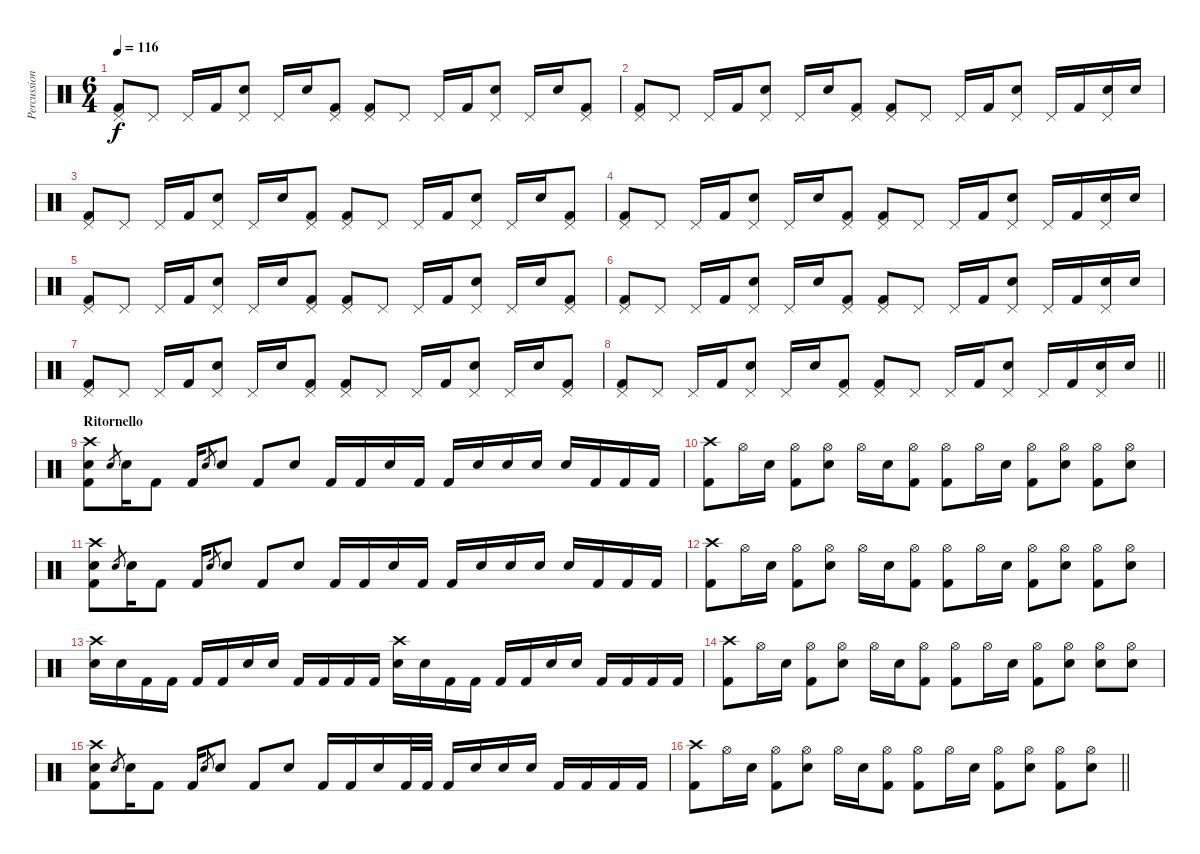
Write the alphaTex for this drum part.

\track ("Percussioni" "Percussion") {instrument percussion}
\staff {score}
\articulation defaults
\ts (6 4)
\tempo 116
\clef neutral
\ks c
("Kick (hit) 2" "Pedal Hi-Hat (hit)").8{dy f} "Pedal Hi-Hat (hit)".8 "Pedal Hi-Hat (hit)".16 "Kick (hit) 2".16 ("Snare (hit) 2" "Pedal Hi-Hat (hit)").8 "Pedal Hi-Hat (hit)".16 "Electric Snare (hit)".16 ("Kick (hit) 2" "Pedal Hi-Hat (hit)").8 ("Kick (hit) 2" "Pedal Hi-Hat (hit)").8 "Pedal Hi-Hat (hit)".8 "Pedal Hi-Hat (hit)".16 "Kick (hit) 2".16 ("Snare (hit) 2" "Pedal Hi-Hat (hit)").8 "Pedal Hi-Hat (hit)".16 "Electric Snare (hit)".16 ("Kick (hit) 2" "Pedal Hi-Hat (hit)").8 |
("Kick (hit) 2" "Pedal Hi-Hat (hit)").8 "Pedal Hi-Hat (hit)".8 "Pedal Hi-Hat (hit)".16 "Kick (hit) 2".16 ("Snare (hit) 2" "Pedal Hi-Hat (hit)").8 "Pedal Hi-Hat (hit)".16 "Electric Snare (hit)".16 ("Kick (hit) 2" "Pedal Hi-Hat (hit)").8 ("Kick (hit) 2" "Pedal Hi-Hat (hit)").8 "Pedal Hi-Hat (hit)".8 "Pedal Hi-Hat (hit)".16 "Kick (hit) 2".16 ("Snare (hit) 2" "Pedal Hi-Hat (hit)").8 "Pedal Hi-Hat (hit)".16 "Kick (hit) 2".16 ("Snare (hit) 2" "Pedal Hi-Hat (hit)").16 "Electric Snare (hit)".16 |
("Kick (hit) 2" "Pedal Hi-Hat (hit)").8 "Pedal Hi-Hat (hit)".8 "Pedal Hi-Hat (hit)".16 "Kick (hit) 2".16 ("Snare (hit) 2" "Pedal Hi-Hat (hit)").8 "Pedal Hi-Hat (hit)".16 "Electric Snare (hit)".16 ("Kick (hit) 2" "Pedal Hi-Hat (hit)").8 ("Kick (hit) 2" "Pedal Hi-Hat (hit)").8 "Pedal Hi-Hat (hit)".8 "Pedal Hi-Hat (hit)".16 "Kick (hit) 2".16 ("Snare (hit) 2" "Pedal Hi-Hat (hit)").8 "Pedal Hi-Hat (hit)".16 "Electric Snare (hit)".16 ("Kick (hit) 2" "Pedal Hi-Hat (hit)").8 |
("Kick (hit) 2" "Pedal Hi-Hat (hit)").8 "Pedal Hi-Hat (hit)".8 "Pedal Hi-Hat (hit)".16 "Kick (hit) 2".16 ("Snare (hit) 2" "Pedal Hi-Hat (hit)").8 "Pedal Hi-Hat (hit)".16 "Electric Snare (hit)".16 ("Kick (hit) 2" "Pedal Hi-Hat (hit)").8 ("Kick (hit) 2" "Pedal Hi-Hat (hit)").8 "Pedal Hi-Hat (hit)".8 "Pedal Hi-Hat (hit)".16 "Kick (hit) 2".16 ("Snare (hit) 2" "Pedal Hi-Hat (hit)").8 "Pedal Hi-Hat (hit)".16 "Kick (hit) 2".16 ("Snare (hit) 2" "Pedal Hi-Hat (hit)").16 "Electric Snare (hit)".16 |
("Kick (hit) 2" "Pedal Hi-Hat (hit)").8 "Pedal Hi-Hat (hit)".8 "Pedal Hi-Hat (hit)".16 "Kick (hit) 2".16 ("Snare (hit) 2" "Pedal Hi-Hat (hit)").8 "Pedal Hi-Hat (hit)".16 "Electric Snare (hit)".16 ("Kick (hit) 2" "Pedal Hi-Hat (hit)").8 ("Kick (hit) 2" "Pedal Hi-Hat (hit)").8 "Pedal Hi-Hat (hit)".8 "Pedal Hi-Hat (hit)".16 "Kick (hit) 2".16 ("Snare (hit) 2" "Pedal Hi-Hat (hit)").8 "Pedal Hi-Hat (hit)".16 "Electric Snare (hit)".16 ("Kick (hit) 2" "Pedal Hi-Hat (hit)").8 |
("Kick (hit) 2" "Pedal Hi-Hat (hit)").8 "Pedal Hi-Hat (hit)".8 "Pedal Hi-Hat (hit)".16 "Kick (hit) 2".16 ("Snare (hit) 2" "Pedal Hi-Hat (hit)").8 "Pedal Hi-Hat (hit)".16 "Electric Snare (hit)".16 ("Kick (hit) 2" "Pedal Hi-Hat (hit)").8 ("Kick (hit) 2" "Pedal Hi-Hat (hit)").8 "Pedal Hi-Hat (hit)".8 "Pedal Hi-Hat (hit)".16 "Kick (hit) 2".16 ("Snare (hit) 2" "Pedal Hi-Hat (hit)").8 "Pedal Hi-Hat (hit)".16 "Kick (hit) 2".16 ("Snare (hit) 2" "Pedal Hi-Hat (hit)").16 "Electric Snare (hit)".16 |
("Kick (hit) 2" "Pedal Hi-Hat (hit)").8 "Pedal Hi-Hat (hit)".8 "Pedal Hi-Hat (hit)".16 "Kick (hit) 2".16 ("Snare (hit) 2" "Pedal Hi-Hat (hit)").8 "Pedal Hi-Hat (hit)".16 "Electric Snare (hit)".16 ("Kick (hit) 2" "Pedal Hi-Hat (hit)").8 ("Kick (hit) 2" "Pedal Hi-Hat (hit)").8 "Pedal Hi-Hat (hit)".8 "Pedal Hi-Hat (hit)".16 "Kick (hit) 2".16 ("Snare (hit) 2" "Pedal Hi-Hat (hit)").8 "Pedal Hi-Hat (hit)".16 "Electric Snare (hit)".16 ("Kick (hit) 2" "Pedal Hi-Hat (hit)").8 |
\barLineRight lightlight
("Kick (hit) 2" "Pedal Hi-Hat (hit)").8 "Pedal Hi-Hat (hit)".8 "Pedal Hi-Hat (hit)".16 "Kick (hit) 2".16 ("Snare (hit) 2" "Pedal Hi-Hat (hit)").8 "Pedal Hi-Hat (hit)".16 "Electric Snare (hit)".16 ("Kick (hit) 2" "Pedal Hi-Hat (hit)").8 ("Kick (hit) 2" "Pedal Hi-Hat (hit)").8 "Pedal Hi-Hat (hit)".8 "Pedal Hi-Hat (hit)".16 "Kick (hit) 2".16 ("Snare (hit) 2" "Pedal Hi-Hat (hit)").8 "Pedal Hi-Hat (hit)".16 "Kick (hit) 2".16 ("Snare (hit) 2" "Pedal Hi-Hat (hit)").16 "Electric Snare (hit)".16 |
\section ("" "Ritornello")
("Crash high (hit)" "Snare (hit) 2" "Kick (hit) 2").8 "Snare (hit) 2".8{gr} "Electric Snare (hit)".16 "Kick (hit) 2".8 "Kick (hit) 2".16 "Snare (hit) 2".8{gr} "Electric Snare (hit)".8 "Kick (hit) 2".8 "Electric Snare (hit)".8 "Kick (hit) 2".16 "Kick (hit) 2".16 "Electric Snare (hit)".16 "Kick (hit) 2".16 "Kick (hit) 2".16 "Electric Snare (hit)".16 "Electric Snare (hit)".16 "Snare (hit) 2".16 "Snare (hit) 2".16 "Kick (hit) 2".16 "Kick (hit) 2".16 "Kick (hit) 2".16 |
("Crash high (hit)" "Kick (hit) 2").8 "Hi-Hat (open)".16 "Electric Snare (hit)".16 ("Hi-Hat (open)" "Kick (hit) 2").8 ("Hi-Hat (open)" "Electric Snare (hit)").8 "Hi-Hat (open)".16 "Electric Snare (hit)".16 ("Hi-Hat (open)" "Kick (hit) 2").8 ("Hi-Hat (open)" "Kick (hit) 2").8 "Hi-Hat (open)".16 "Electric Snare (hit)".16 ("Hi-Hat (open)" "Kick (hit) 2").8 ("Hi-Hat (open)" "Electric Snare (hit)").8 ("Hi-Hat (open)" "Kick (hit) 2").8 ("Hi-Hat (open)" "Electric Snare (hit)").8 |
("Crash high (hit)" "Snare (hit) 2" "Kick (hit) 2").8 "Snare (hit) 2".8{gr} "Electric Snare (hit)".16 "Kick (hit) 2".8 "Kick (hit) 2".16 "Snare (hit) 2".8{gr} "Electric Snare (hit)".8 "Kick (hit) 2".8 "Electric Snare (hit)".8 "Kick (hit) 2".16 "Kick (hit) 2".16 "Electric Snare (hit)".16 "Kick (hit) 2".16 "Kick (hit) 2".16 "Electric Snare (hit)".16 "Electric Snare (hit)".16 "Snare (hit) 2".16 "Snare (hit) 2".16 "Kick (hit) 2".16 "Kick (hit) 2".16 "Kick (hit) 2".16 |
("Crash high (hit)" "Kick (hit) 2").8 "Hi-Hat (open)".16 "Electric Snare (hit)".16 ("Hi-Hat (open)" "Kick (hit) 2").8 ("Hi-Hat (open)" "Electric Snare (hit)").8 "Hi-Hat (open)".16 "Electric Snare (hit)".16 ("Hi-Hat (open)" "Kick (hit) 2").8 ("Hi-Hat (open)" "Kick (hit) 2").8 "Hi-Hat (open)".16 "Electric Snare (hit)".16 ("Hi-Hat (open)" "Kick (hit) 2").8 ("Hi-Hat (open)" "Electric Snare (hit)").8 ("Hi-Hat (open)" "Kick (hit) 2").8 ("Hi-Hat (open)" "Electric Snare (hit)").8 |
("Crash high (hit)" "Electric Snare (hit)").16 "Snare (hit) 2".16 "Kick (hit) 2".16 "Kick (hit) 2".16 "Kick (hit) 2".16 "Kick (hit) 2".16 "Snare (hit) 2".16 "Electric Snare (hit)".16 "Kick (hit) 2".16 "Kick (hit) 2".16 "Kick (hit) 2".16 "Kick (hit) 2".16 ("Crash high (hit)" "Electric Snare (hit)").16 "Snare (hit) 2".16 "Kick (hit) 2".16 "Kick (hit) 2".16 "Kick (hit) 2".16 "Kick (hit) 2".16 "Snare (hit) 2".16 "Electric Snare (hit)".16 "Kick (hit) 2".16 "Kick (hit) 2".16 "Kick (hit) 2".16 "Kick (hit) 2".16 |
("Crash high (hit)" "Kick (hit) 2").8 "Hi-Hat (open)".16 "Electric Snare (hit)".16 ("Hi-Hat (open)" "Kick (hit) 2").8 ("Hi-Hat (open)" "Electric Snare (hit)").8 "Hi-Hat (open)".16 "Electric Snare (hit)".16 ("Hi-Hat (open)" "Kick (hit) 2").8 ("Hi-Hat (open)" "Kick (hit) 2").8 "Hi-Hat (open)".16 "Electric Snare (hit)".16 ("Hi-Hat (open)" "Kick (hit) 2").8 ("Hi-Hat (open)" "Electric Snare (hit)").8 ("Hi-Hat (open)" "Electric Snare (hit)").8 ("Hi-Hat (open)" "Electric Snare (hit)").8 |
("Crash high (hit)" "Snare (hit) 2" "Kick (hit) 2").8 "Snare (hit) 2".8{gr} "Electric Snare (hit)".16 "Kick (hit) 2".8 "Kick (hit) 2".16 "Snare (hit) 2".8{gr} "Electric Snare (hit)".8 "Kick (hit) 2".8 "Electric Snare (hit)".8 "Kick (hit) 2".16 "Kick (hit) 2".16 "Electric Snare (hit)".16 "Kick (hit) 2".32 "Kick (hit) 2".32 "Kick (hit) 2".16 "Electric Snare (hit)".16 "Electric Snare (hit)".16 "Electric Snare (hit)".16 "Kick (hit) 2".16 "Kick (hit) 2".16 "Kick (hit) 2".16 "Kick (hit) 2".16 |
\barLineRight lightlight
("Crash high (hit)" "Kick (hit) 2").8 "Hi-Hat (open)".16 "Electric Snare (hit)".16 ("Hi-Hat (open)" "Kick (hit) 2").8 ("Hi-Hat (open)" "Electric Snare (hit)").8 "Hi-Hat (open)".16 "Electric Snare (hit)".16 ("Hi-Hat (open)" "Kick (hit) 2").8 ("Hi-Hat (open)" "Kick (hit) 2").8 "Hi-Hat (open)".16 "Electric Snare (hit)".16 ("Hi-Hat (open)" "Kick (hit) 2").8 ("Hi-Hat (open)" "Electric Snare (hit)").8 ("Hi-Hat (open)" "Kick (hit) 2").8 ("Hi-Hat (open)" "Electric Snare (hit)").8
